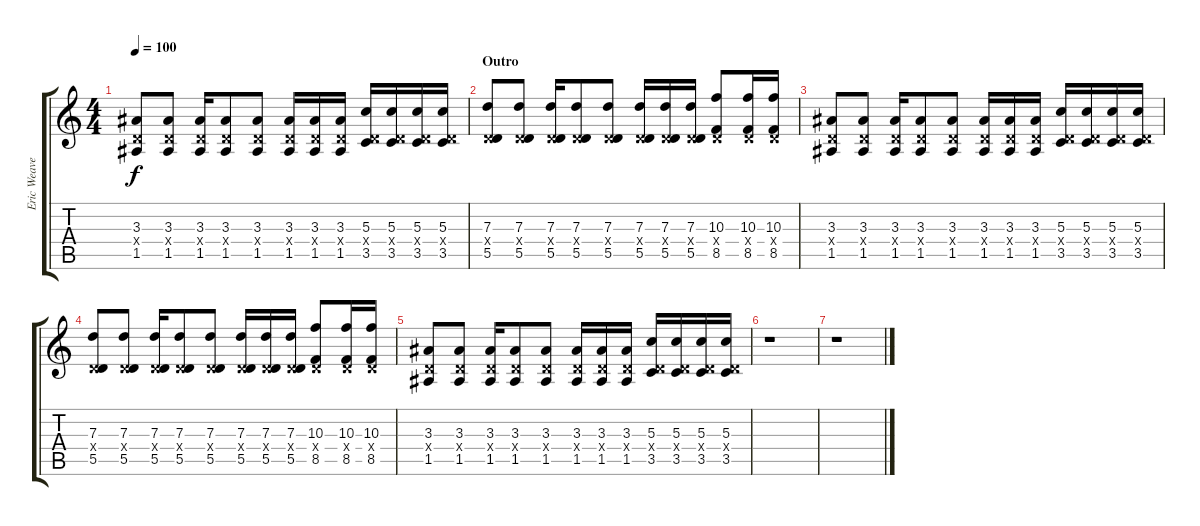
\track ("Eric Weaver" "Eric Weave") {instrument distortionguitar}
\staff {score tabs}
\tuning (E4 B3 G3 D3 A2 D2) {hide}
\ts (4 4)
\tempo 100
\clef g2
\ks c
(3.3 0.4{x} 1.5).8{dy f} (3.3 0.4{x} 1.5).8 (3.3 0.4{x} 1.5).16 (3.3 0.4{x} 1.5).8 (3.3 0.4{x} 1.5).8 (3.3 0.4{x} 1.5).16 (3.3 0.4{x} 1.5).16 (3.3 0.4{x} 1.5).16 (5.3 0.4{x} 3.5).16 (5.3 0.4{x} 3.5).16 (5.3 0.4{x} 3.5).16 (5.3 0.4{x} 3.5).16 |
\section ("" "Outro")
(7.3 0.4{x} 5.5).8 (7.3 0.4{x} 5.5).8 (7.3 0.4{x} 5.5).16 (7.3 0.4{x} 5.5).8 (7.3 0.4{x} 5.5).8 (7.3 0.4{x} 5.5).16 (7.3 0.4{x} 5.5).16 (7.3 0.4{x} 5.5).16 (10.3 0.4{x} 8.5).8 (10.3 0.4{x} 8.5).16 (10.3 0.4{x} 8.5).16 |
(3.3 0.4{x} 1.5).8 (3.3 0.4{x} 1.5).8 (3.3 0.4{x} 1.5).16 (3.3 0.4{x} 1.5).8 (3.3 0.4{x} 1.5).8 (3.3 0.4{x} 1.5).16 (3.3 0.4{x} 1.5).16 (3.3 0.4{x} 1.5).16 (5.3 0.4{x} 3.5).16 (5.3 0.4{x} 3.5).16 (5.3 0.4{x} 3.5).16 (5.3 0.4{x} 3.5).16 |
(7.3 0.4{x} 5.5).8 (7.3 0.4{x} 5.5).8 (7.3 0.4{x} 5.5).16 (7.3 0.4{x} 5.5).8 (7.3 0.4{x} 5.5).8 (7.3 0.4{x} 5.5).16 (7.3 0.4{x} 5.5).16 (7.3 0.4{x} 5.5).16 (10.3 0.4{x} 8.5).8 (10.3 0.4{x} 8.5).16 (10.3 0.4{x} 8.5).16 |
(3.3 0.4{x} 1.5).8 (3.3 0.4{x} 1.5).8 (3.3 0.4{x} 1.5).16 (3.3 0.4{x} 1.5).8 (3.3 0.4{x} 1.5).8 (3.3 0.4{x} 1.5).16 (3.3 0.4{x} 1.5).16 (3.3 0.4{x} 1.5).16 (5.3 0.4{x} 3.5).16 (5.3 0.4{x} 3.5).16 (5.3 0.4{x} 3.5).16 (5.3 0.4{x} 3.5).16 |
r.1 |
r.1
